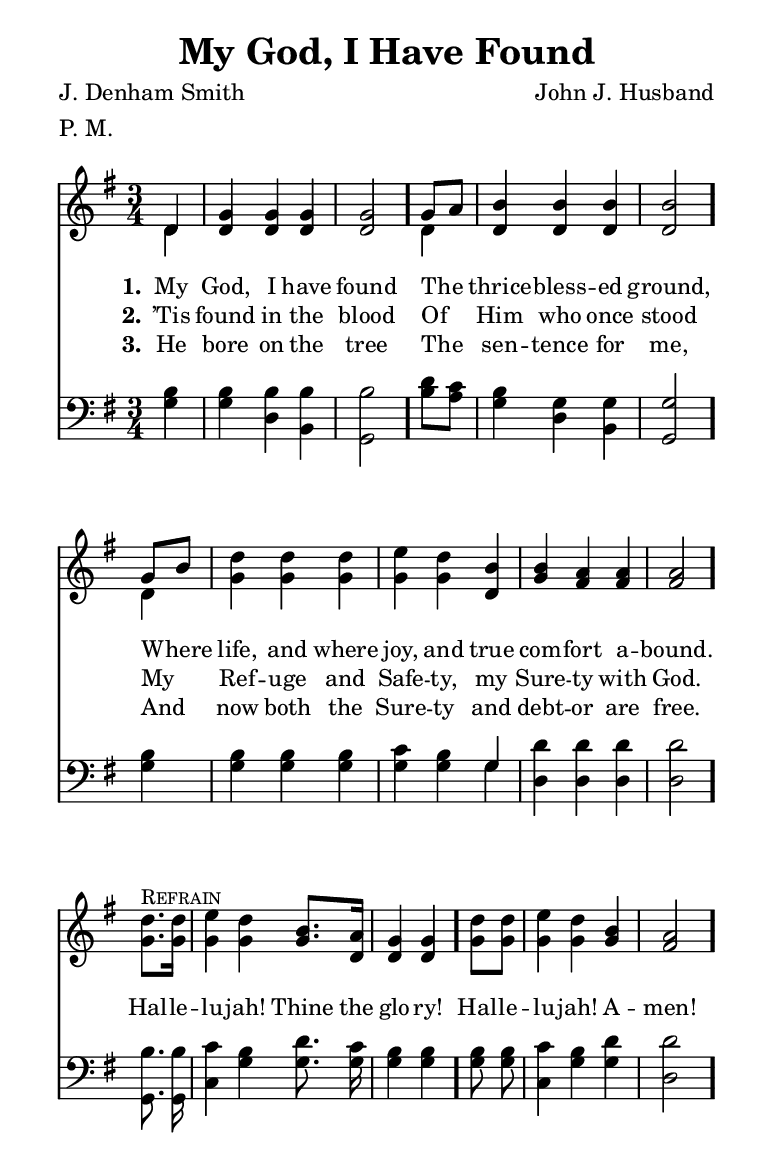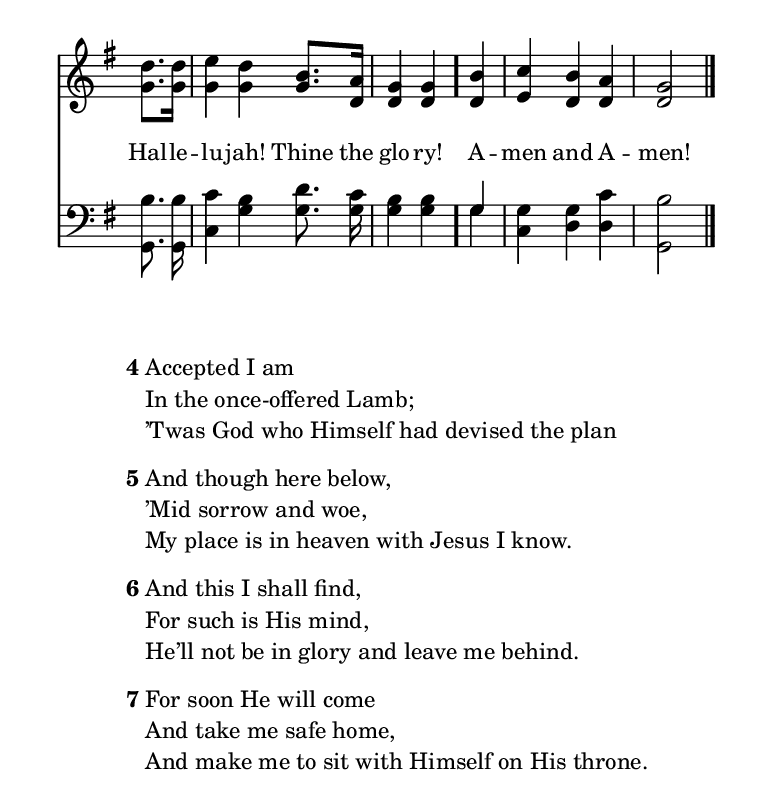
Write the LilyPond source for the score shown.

\include "common/global.ily"
\paper {
  \include "common/paper.ily"
  ragged-last-bottom = ##t
}

\header{
  hymnnumber = "242"
  title = "My God, I Have Found"
  tunename = ""
  meter = "P. M."
  poet = "J. Denham Smith"
  composer = "John J. Husband"
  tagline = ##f
}

global = {
  \include "common/overrides.ily"
  \override Staff.TimeSignature.style = #'numbered
  \time 3/4
  \override Score.MetronomeMark.transparent = ##t % hide all fermata changes too
  \tempo 4=100
  \key g \major
  \partial 4
  \autoBeamOff
}

notesSoprano = {
\global
\relative c' {

  d4 | g g g | g2
  g8[ a] | b4 b b | b2
  g8[ b] | d4 d d | e d b | b a a | a2

  << s^\markup { \small \caps "Refrain" }
  { d8. d16 | e4 d b8. a16 | g4 g } >>
  d'8 d | e4 d b | a2
  d8. d16 | e4 d b8. a16 | g4 g
  b4 | c b a | g2

  \bar "|."

}
}

notesAlto = {
\global
\relative e' {

  d4 | d d d | d2
  d4 | d d d | d2
  d4 | g g g | g g d | g fis fis | fis2

  g8. g16 | g4 g g8. d16 | d4 d
  g8 g | g4 g g | fis2
  g8. g16 | g4 g g8. d16 | d4 d
  d4 | e d d | d2

}
}

notesTenor = {
\global
\relative a {

  b4 | b b b | b2
  d8[ c] | b4 g g | g2
  b4 | b b b | c b g | d' d d | d2

  b8. b16 | c4 b d8. c16 | b4 b
  b8 b | c4 b d | d2
  b8. b16 | c4 b d8. c16 | b4 b
  g4 | g g c4 | b2

}
}

notesBass = {
\global
\relative f {

  g4 | g d b | g2
  b'8[ a] | g4 d b | g2
  g'4 | g g g | g g g | d d d | d2

  g,8. g16 | c4 g' g8. g16 | g4 g
  g8 g | c,4 g' g | d2
  g,8. g16 | c4 g' g8. g16 | g4 g
  g4 | c, d d | g,2

}
}

Refrain = \lyricmode {

Hal -- le -- lu -- jah! Thine the glo -- ry! \bar "."
Hal -- le -- lu -- jah! A -- men! \bar "."
Hal -- le -- lu -- jah! Thine the glo -- ry! \bar "."
A -- men and A -- men! \bar "."

}

wordsA = \lyricmode {
\set stanza = "1."

My God, I have found \bar "."
The thrice -- bless -- ed ground, \bar "."
Where life, and where joy, and true com -- fort a -- bound. \bar "."

}

wordsB = \lyricmode {
\set stanza = "2."

’Tis found in the blood
Of Him who once stood
My Ref -- uge and Safe -- ty, my Sure -- ty with God.

\Refrain

}

wordsC = \lyricmode {
\set stanza = "3."

He bore on the tree
The sen -- tence for me,
And now both the Sure -- ty and debt -- or are free.

}

wordsD = \markuplist {

\line { Accepted I am }
\line { In the once-offered Lamb; }
\line { ’Twas God who Himself had devised the plan }

}

wordsE = \markuplist {

\line { And though here below, }
\line { ’Mid sorrow and woe, }
\line { My place is in heaven with Jesus I know. }

}

wordsF = \markuplist {

\line { And this I shall find, }
\line { For such is His mind, }
\line { He’ll not be in glory and leave me behind. }

}

wordsG = \markuplist {

\line { For soon He will come }
\line { And take me safe home, }
\line { And make me to sit with Himself on His throne. }

}

\score {
  \context ChoirStaff <<
    \context Staff = upper <<
      \set ChoirStaff.systemStartDelimiter = #'SystemStartBar
      \set ChoirStaff.printPartCombineTexts = ##f
      \partcombine #'(2 . 9) \notesSoprano \notesAlto
      \context NullVoice = sopranos { \voiceOne << \notesSoprano >> }
      \context NullVoice = altos { \voiceTwo << \notesAlto >> }
      \context Lyrics = one   \lyricsto sopranos \wordsA
      \context Lyrics = two   \lyricsto sopranos \wordsB
      \context Lyrics = three \lyricsto sopranos \wordsC
    >>
    \context Staff = men <<
      \clef bass
      \set ChoirStaff.printPartCombineTexts = ##f
      \partcombine #'(2 . 9) \notesTenor \notesBass
      \context NullVoice = tenors { \voiceOne << \notesTenor >> }
      \context NullVoice = basses { \voiceTwo << \notesBass >> }
    >>
  >>
  \layout {
    \include "common/layout.ily"
  }
  \midi{
    \include "common/midi.ily"
  }
}

\noPageBreak

\markup { \fill-line { \column {
  \line{ \bold 4 \column { \wordsD } } \combine \null \vspace #0.4
  \line{ \bold 5 \column { \wordsE } } \combine \null \vspace #0.4
  \line{ \bold 6 \column { \wordsF } } \combine \null \vspace #0.4
  \line{ \bold 7 \column { \wordsG } } \combine \null \vspace #0.4
} } }

\version "2.19.49"  % necessary for upgrading to future LilyPond versions.

% vi:set et ts=2 sw=2 ai nocindent syntax=lilypond:
